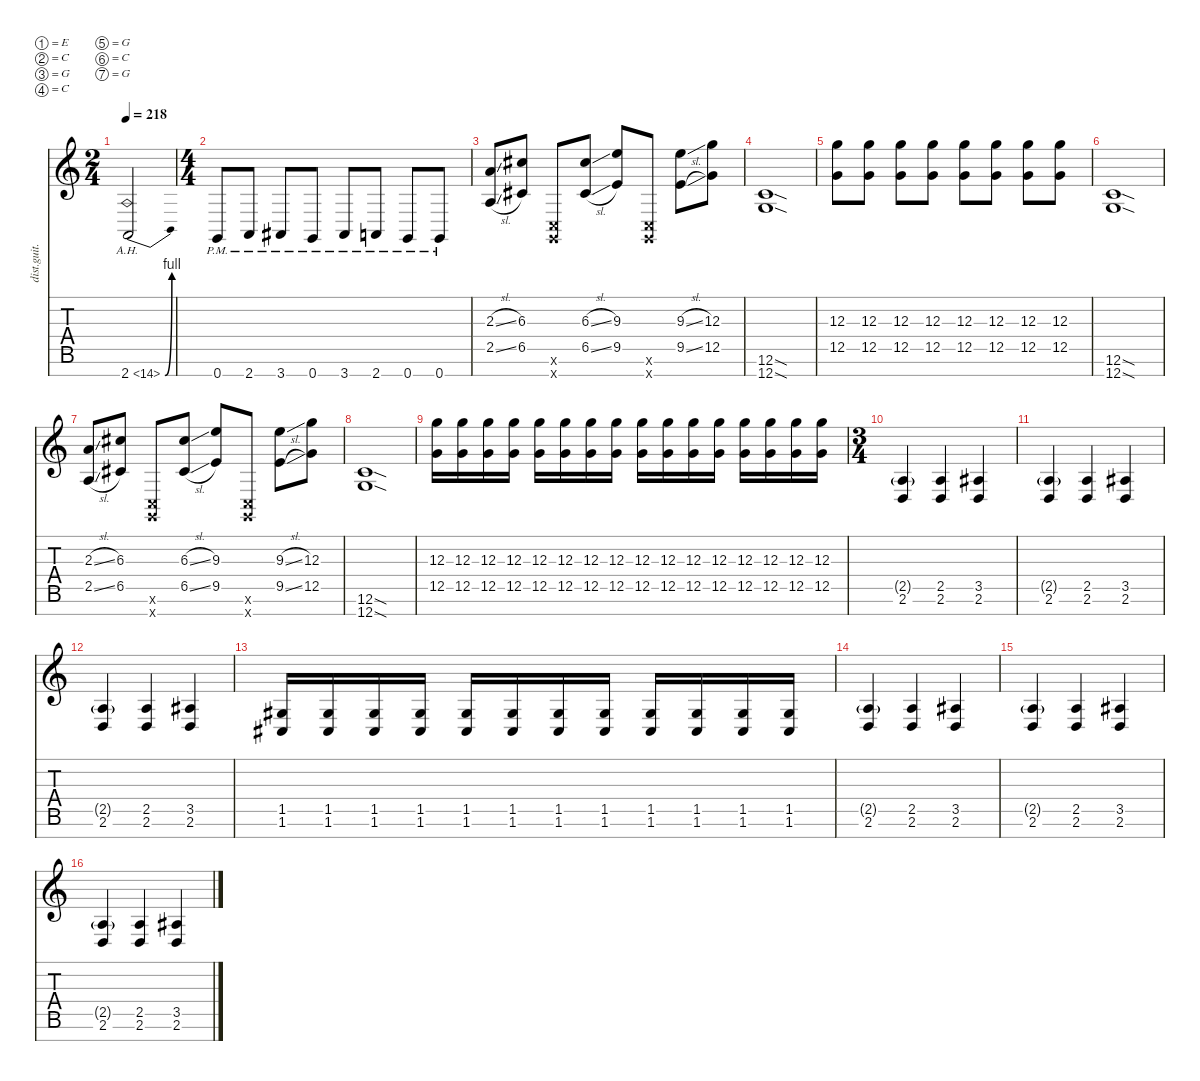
\defaultSystemsLayout 4
\hideDynamics
\bracketExtendMode nobrackets
\otherSystemsTrackNameOrientation horizontal
\track ("Guitar 1" "dist.guit.") {instrument distortionguitar}
\staff {score tabs}
\tuning (E4 C4 G3 C3 G2 C2 G1)
\ts (2 4)
\beaming (8 2 2)
\tempo 218
\clef g2
\ks c
2.7{be (bend 0 0 60 4) ah 12}.2{dy f beam Up} |
\ts (4 4)
\beaming (8 2 2 2 2)
0.7{pm}.8{beam Up} 2.7{pm}.8{beam Up} 3.7{pm acc #}.8{beam Up} 0.7{pm}.8{beam Up} 3.7{pm acc #}.8{beam Up} 2.7{pm}.8{beam Up} 0.7{pm}.8{beam Up} 0.7{pm}.8{beam Up} |
(2.3{sl} 2.5{sl}).8{beam Up} (6.3{acc #} 6.5{acc #}).8{beam Up} (0.6{x} 0.7{x}).8{beam Up} (6.3{sl acc #} 6.5{sl acc #}).8{beam Up} (9.3 9.5).8{beam Up} (0.6{x} 0.7{x}).8{beam Up} (9.3{sl} 9.5{sl}).8{beam Down} (12.3 12.5).8{beam Down} |
(12.6{sod} 12.7{sod}).1{beam Up} |
(12.3 12.5).8{beam Down} (12.3 12.5).8{beam Down} (12.3 12.5).8{beam Down} (12.3 12.5).8{beam Down} (12.3 12.5).8{beam Down} (12.3 12.5).8{beam Down} (12.3 12.5).8{beam Down} (12.3 12.5).8{beam Down} |
(12.6{sod} 12.7{sod}).1{beam Up} |
(2.3{sl} 2.5{sl}).8{beam Up} (6.3{acc #} 6.5{acc #}).8{beam Up} (0.6{x} 0.7{x}).8{beam Up} (6.3{sl acc #} 6.5{sl acc #}).8{beam Up} (9.3 9.5).8{beam Up} (0.6{x} 0.7{x}).8{beam Up} (9.3{sl} 9.5{sl}).8{beam Down} (12.3 12.5).8{beam Down} |
(12.6{sod} 12.7{sod}).1{beam Up} |
(12.3 12.5).16{beam Down} (12.3 12.5).16{beam Down} (12.3 12.5).16{beam Down} (12.3 12.5).16{beam Down} (12.3 12.5).16{beam Down} (12.3 12.5).16{beam Down} (12.3 12.5).16{beam Down} (12.3 12.5).16{beam Down} (12.3 12.5).16{beam Down} (12.3 12.5).16{beam Down} (12.3 12.5).16{beam Down} (12.3 12.5).16{beam Down} (12.3 12.5).16{beam Down} (12.3 12.5).16{beam Down} (12.3 12.5).16{beam Down} (12.3 12.5).16{beam Down} |
\ts (3 4)
\beaming (8 2 2 2)
(2.5{g} 2.6).4{beam Up} (2.5 2.6).4{beam Up} (3.5{acc #} 2.6).4{beam Up} |
(2.5{g} 2.6).4{beam Up} (2.5 2.6).4{beam Up} (3.5{acc #} 2.6).4{beam Up} |
(2.5{g} 2.6).4{beam Up} (2.5 2.6).4{beam Up} (3.5{acc #} 2.6).4{beam Up} |
(1.5{acc #} 1.6{acc #}).16{beam Up} (1.5{acc #} 1.6{acc #}).16{beam Up} (1.5{acc #} 1.6{acc #}).16{beam Up} (1.5{acc #} 1.6{acc #}).16{beam Up} (1.5{acc #} 1.6{acc #}).16{beam Up} (1.5{acc #} 1.6{acc #}).16{beam Up} (1.5{acc #} 1.6{acc #}).16{beam Up} (1.5{acc #} 1.6{acc #}).16{beam Up} (1.5{acc #} 1.6{acc #}).16{beam Up} (1.5{acc #} 1.6{acc #}).16{beam Up} (1.5{acc #} 1.6{acc #}).16{beam Up} (1.5{acc #} 1.6{acc #}).16{beam Up} |
(2.5{g} 2.6).4{beam Up} (2.5 2.6).4{beam Up} (3.5{acc #} 2.6).4{beam Up} |
(2.5{g} 2.6).4{beam Up} (2.5 2.6).4{beam Up} (3.5{acc #} 2.6).4{beam Up} |
(2.5{g} 2.6).4{beam Up} (2.5 2.6).4{beam Up} (3.5{acc #} 2.6).4{beam Up}
